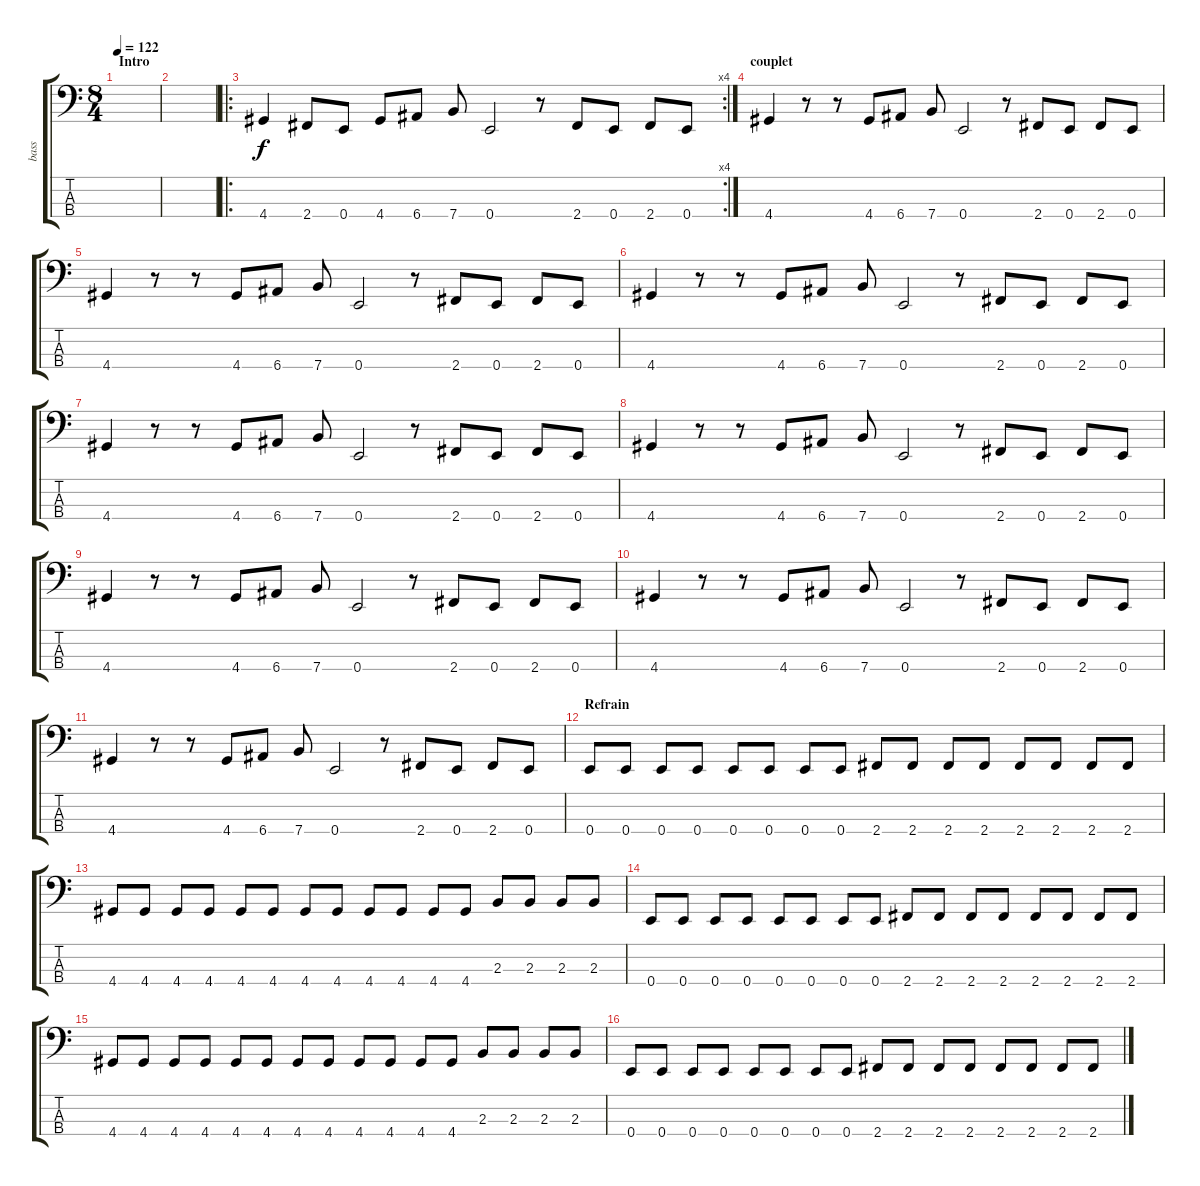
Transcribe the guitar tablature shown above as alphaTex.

\track ("bass" "bass") {instrument synthbass2}
\staff {score tabs}
\tuning (G2 D2 A1 E1) {hide}
\ts (8 4)
\section ("" "Intro")
\tempo 122
\clef f4
\ks c
|
|
\ro
\rc 4
4.4.4 2.4.8 0.4.8 4.4.8 6.4.8 7.4.8 0.4.2 r.8 2.4.8 0.4.8 2.4.8 0.4.8 |
\section ("" "couplet")
4.4.4 r.8 r.8 4.4.8 6.4.8 7.4.8 0.4.2 r.8 2.4.8 0.4.8 2.4.8 0.4.8 |
4.4.4 r.8 r.8 4.4.8 6.4.8 7.4.8 0.4.2 r.8 2.4.8 0.4.8 2.4.8 0.4.8 |
4.4.4 r.8 r.8 4.4.8 6.4.8 7.4.8 0.4.2 r.8 2.4.8 0.4.8 2.4.8 0.4.8 |
4.4.4 r.8 r.8 4.4.8 6.4.8 7.4.8 0.4.2 r.8 2.4.8 0.4.8 2.4.8 0.4.8 |
4.4.4 r.8 r.8 4.4.8 6.4.8 7.4.8 0.4.2 r.8 2.4.8 0.4.8 2.4.8 0.4.8 |
4.4.4 r.8 r.8 4.4.8 6.4.8 7.4.8 0.4.2 r.8 2.4.8 0.4.8 2.4.8 0.4.8 |
4.4.4 r.8 r.8 4.4.8 6.4.8 7.4.8 0.4.2 r.8 2.4.8 0.4.8 2.4.8 0.4.8 |
4.4.4 r.8 r.8 4.4.8 6.4.8 7.4.8 0.4.2 r.8 2.4.8 0.4.8 2.4.8 0.4.8 |
\section ("" "Refrain")
0.4.8 0.4.8 0.4.8 0.4.8 0.4.8 0.4.8 0.4.8 0.4.8 2.4.8 2.4.8 2.4.8 2.4.8 2.4.8 2.4.8 2.4.8 2.4.8 |
4.4.8 4.4.8 4.4.8 4.4.8 4.4.8 4.4.8 4.4.8 4.4.8 4.4.8 4.4.8 4.4.8 4.4.8 2.3.8 2.3.8 2.3.8 2.3.8 |
0.4.8 0.4.8 0.4.8 0.4.8 0.4.8 0.4.8 0.4.8 0.4.8 2.4.8 2.4.8 2.4.8 2.4.8 2.4.8 2.4.8 2.4.8 2.4.8 |
4.4.8 4.4.8 4.4.8 4.4.8 4.4.8 4.4.8 4.4.8 4.4.8 4.4.8 4.4.8 4.4.8 4.4.8 2.3.8 2.3.8 2.3.8 2.3.8 |
0.4.8 0.4.8 0.4.8 0.4.8 0.4.8 0.4.8 0.4.8 0.4.8 2.4.8 2.4.8 2.4.8 2.4.8 2.4.8 2.4.8 2.4.8 2.4.8
